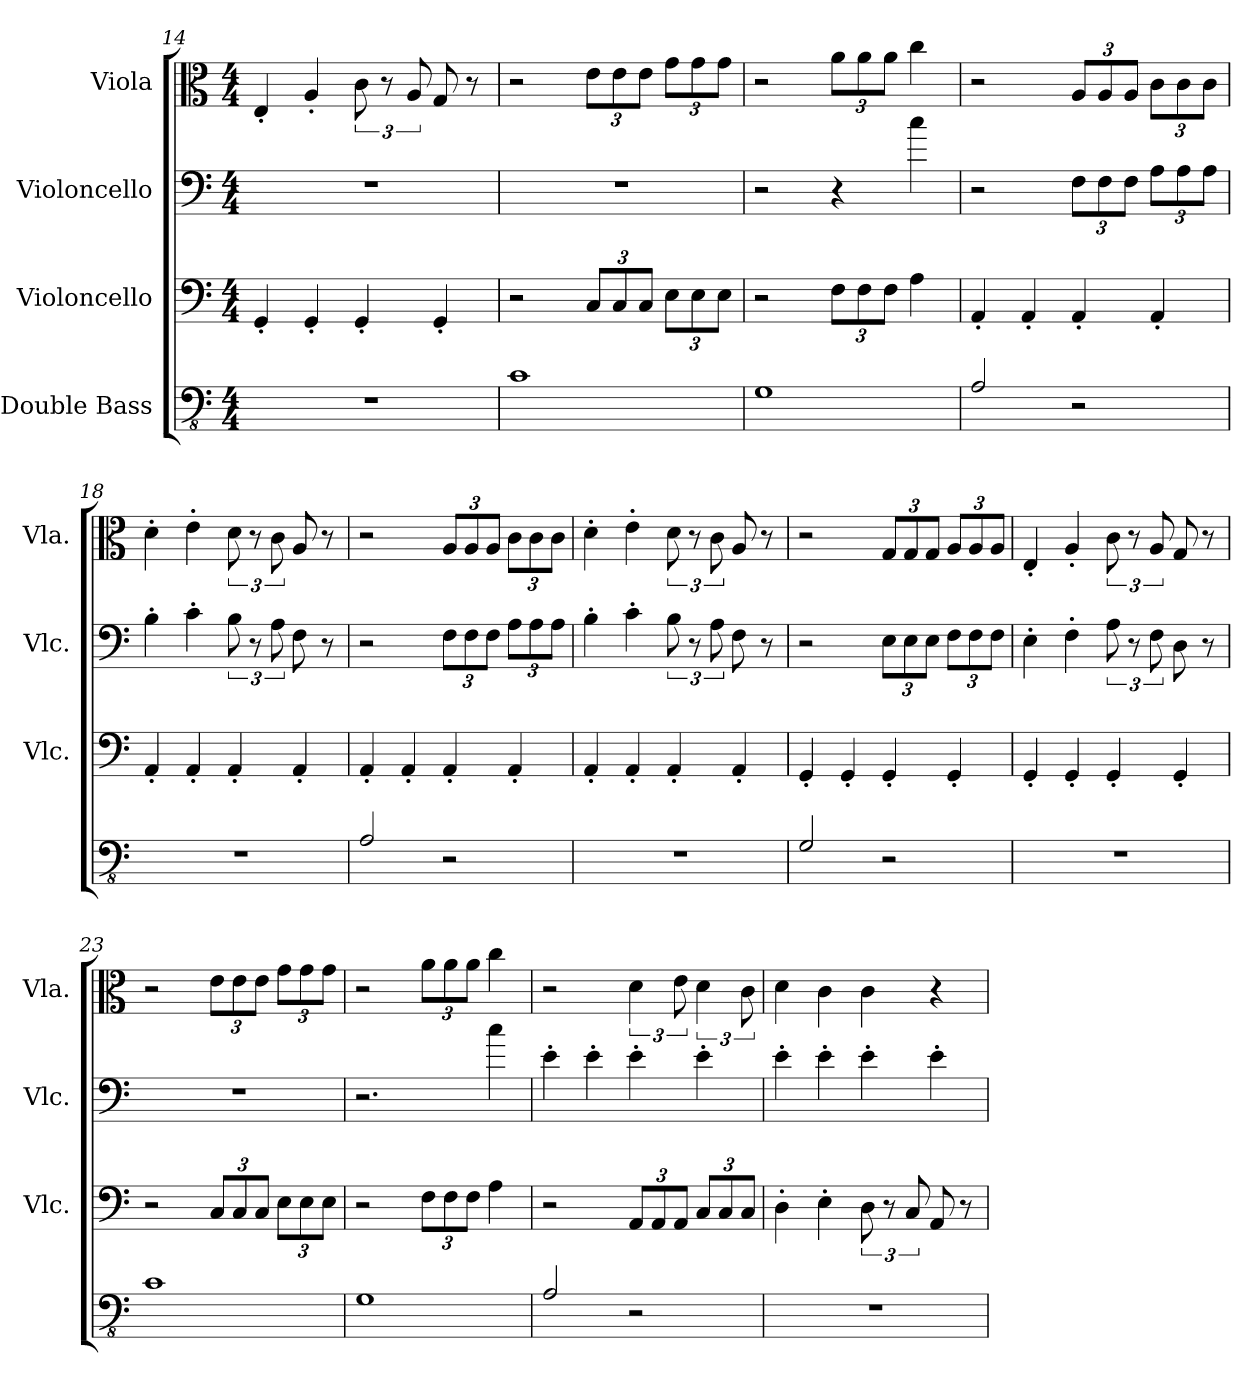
**kern	**kern	**kern	**kern
*part4	*part3	*part2	*part1
*staff4	*staff3	*staff2	*staff1
*I"Double Bass	*I"Violoncello	*I"Violoncello	*I"Viola
*	*I'Vlc.	*I'Vlc.	*I'Vla.
!!LO:PB:g=z
*clefFv4	*clefF4	*clefF4	*clefC3
*ITrd7c12	*	*	*
*k[]	*k[]	*k[]	*k[]
*C:	*C:	*C:	*C:
*M4/4	*M4/4	*M4/4	*M4/4
=14	=14	=14	=14
1r	4GG'/	1r	4E'/
.	4GG'/	.	4A'/
.	4GG'/	.	12c\
.	.	.	12r
.	.	.	12A/
.	4GG'/	.	8G/
.	.	.	8r
=15	=15	=15	=15
1CC	2r	1r	2r
*	*Xbrackettup	*	*Xbrackettup
.	12C/L	.	12e\L
.	12C/	.	12e\
.	12C/J	.	12e\J
.	12E\L	.	12g\L
.	12E\	.	12g\
.	12E\J	.	12g\J
=16	=16	=16	=16
1GGG	2r	2r	2r
.	12F\L	4r	12a\L
.	12F\	.	12a\
.	12F\J	.	12a\J
.	4A\	4cc\	4cc\
=17	=17	=17	=17
2AAA/	4AA'/	2r	2r
.	4AA'/	.	.
*	*	*Xbrackettup	*
2r	4AA'/	12F\L	12A/L
.	.	12F\	12A/
.	.	12F\J	12A/J
.	4AA'/	12A\L	12c\L
.	.	12A\	12c\
.	.	12A\J	12c\J
=18	=18	=18	=18
1r	4AA'/	4B'\	4d'\
.	4AA'/	4c'\	4e'\
*	*	*brackettup	*brackettup
.	4AA'/	12B\	12d\
.	.	12r	12r
.	.	12A\	12c\
.	4AA'/	8F\	8A/
.	.	8r	8r
!!LO:LB:g=z
=19	=19	=19	=19
2AAA/	4AA'/	2r	2r
.	4AA'/	.	.
*	*	*Xbrackettup	*Xbrackettup
2r	4AA'/	12F\L	12A/L
.	.	12F\	12A/
.	.	12F\J	12A/J
.	4AA'/	12A\L	12c\L
.	.	12A\	12c\
.	.	12A\J	12c\J
=20	=20	=20	=20
1r	4AA'/	4B'\	4d'\
.	4AA'/	4c'\	4e'\
*	*	*brackettup	*brackettup
.	4AA'/	12B\	12d\
.	.	12r	12r
.	.	12A\	12c\
.	4AA'/	8F\	8A/
.	.	8r	8r
=21	=21	=21	=21
2GGG/	4GG'/	2r	2r
.	4GG'/	.	.
*	*	*Xbrackettup	*Xbrackettup
2r	4GG'/	12E\L	12G/L
.	.	12E\	12G/
.	.	12E\J	12G/J
.	4GG'/	12F\L	12A/L
.	.	12F\	12A/
.	.	12F\J	12A/J
=22	=22	=22	=22
1r	4GG'/	4E'\	4E'/
.	4GG'/	4F'\	4A'/
*	*	*brackettup	*brackettup
.	4GG'/	12A\	12c\
.	.	12r	12r
.	.	12F\	12A/
.	4GG'/	8D\	8G/
.	.	8r	8r
=23	=23	=23	=23
1CC	2r	1r	2r
*	*	*	*Xbrackettup
.	12C/L	.	12e\L
.	12C/	.	12e\
.	12C/J	.	12e\J
.	12E\L	.	12g\L
.	12E\	.	12g\
.	12E\J	.	12g\J
!!LO:LB:g=z
=24	=24	=24	=24
1GGG	2r	2.r	2r
.	12F\L	.	12a\L
.	12F\	.	12a\
.	12F\J	.	12a\J
.	4A\	4cc\	4cc\
=25	=25	=25	=25
2AAA/	2r	4e'\	2r
.	.	4e'\	.
*	*	*	*brackettup
2r	12AA/L	4e'\	6d\
.	12AA/	.	.
.	12AA/J	.	12e\
.	12C/L	4e'\	6d\
.	12C/	.	.
.	12C/J	.	12c\
=26	=26	=26	=26
1r	4D'\	4e'\	4d\
.	4E'\	4e'\	4c\
*	*brackettup	*	*
.	12D\	4e'\	4c\
.	12r	.	.
.	12C/	.	.
.	8AA/	4e'\	4r
.	8r	.	.
=	=	=	=
*-	*-	*-	*-
